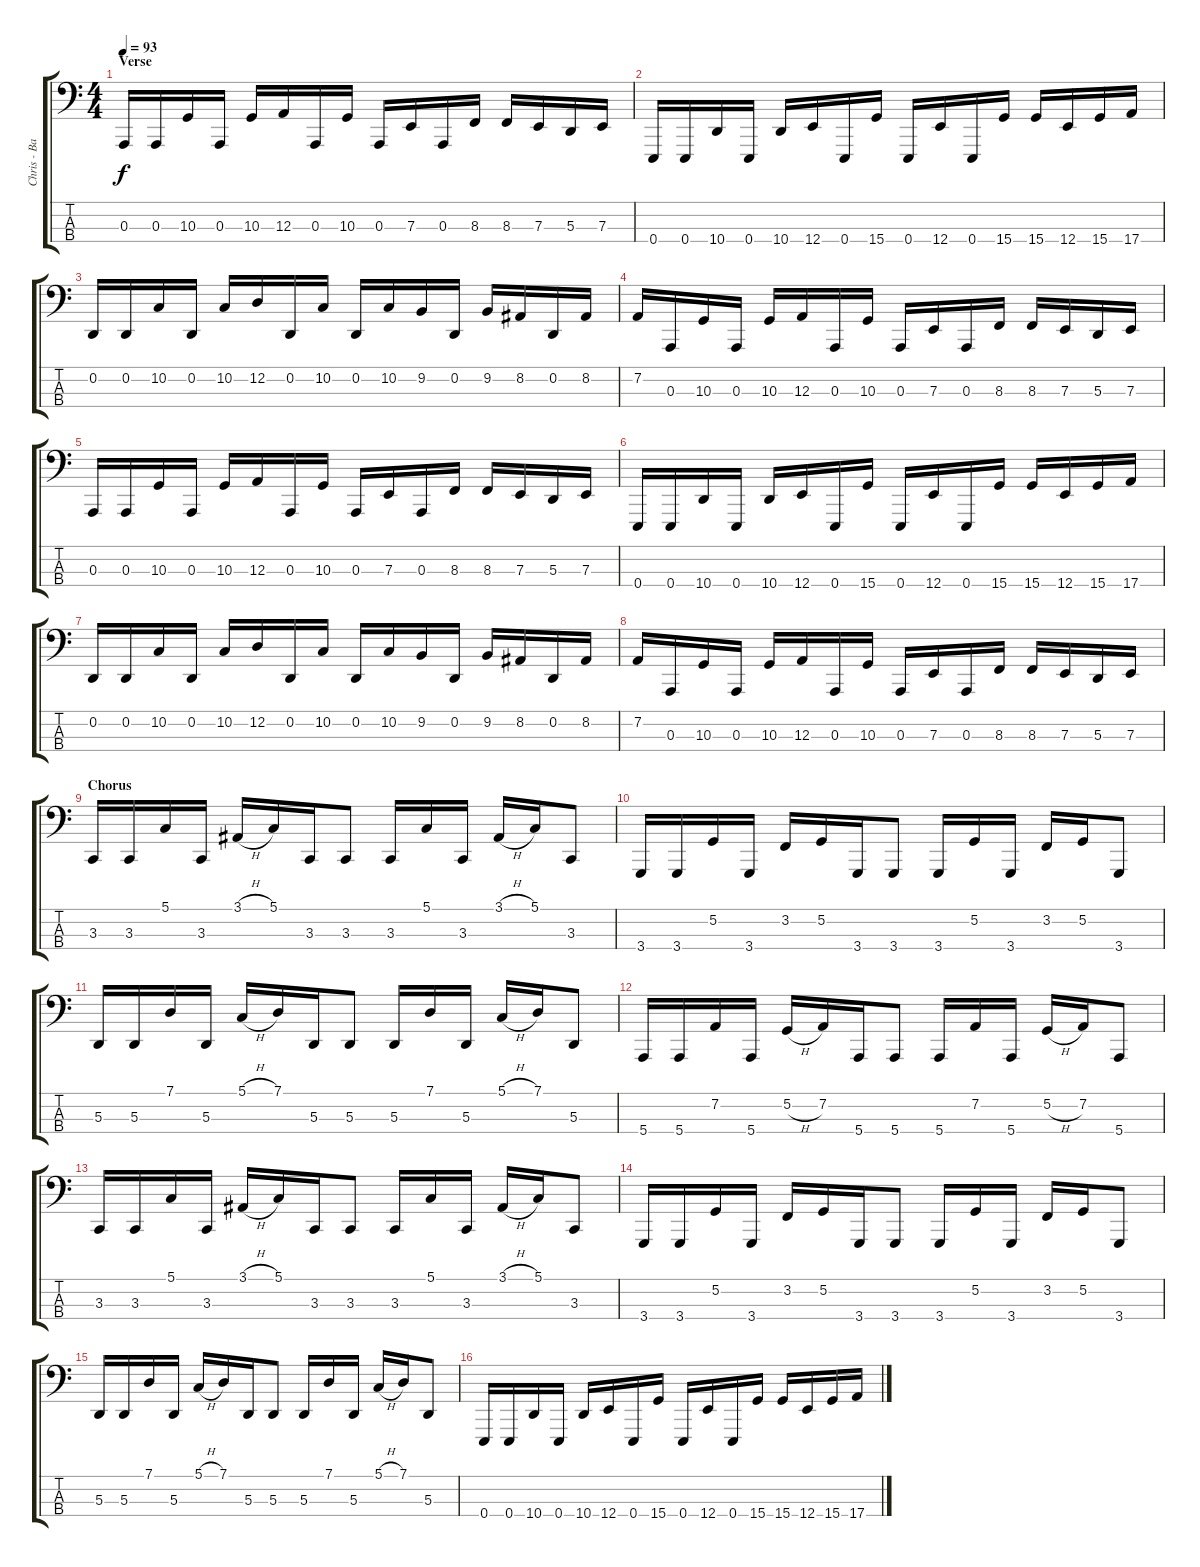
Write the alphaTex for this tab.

\track ("Chris - Bass" "Chris - Ba") {instrument lead2sawtooth}
\staff {score tabs}
\tuning (G2 D2 A1 E1) {hide}
\ts (4 4)
\section ("" "Verse")
\tempo 93
\clef f4
\ks c
0.3.16{dy f} 0.3.16 10.3.16 0.3.16 10.3.16 12.3.16 0.3.16 10.3.16 0.3.16 7.3.16 0.3.16 8.3.16 8.3.16 7.3.16 5.3.16 7.3.16 |
0.4.16 0.4.16 10.4.16 0.4.16 10.4.16 12.4.16 0.4.16 15.4.16 0.4.16 12.4.16 0.4.16 15.4.16 15.4.16 12.4.16 15.4.16 17.4.16 |
0.2.16 0.2.16 10.2.16 0.2.16 10.2.16 12.2.16 0.2.16 10.2.16 0.2.16 10.2.16 9.2.16 0.2.16 9.2.16 8.2.16 0.2.16 8.2.16 |
7.2.16 0.3.16 10.3.16 0.3.16 10.3.16 12.3.16 0.3.16 10.3.16 0.3.16 7.3.16 0.3.16 8.3.16 8.3.16 7.3.16 5.3.16 7.3.16 |
0.3.16 0.3.16 10.3.16 0.3.16 10.3.16 12.3.16 0.3.16 10.3.16 0.3.16 7.3.16 0.3.16 8.3.16 8.3.16 7.3.16 5.3.16 7.3.16 |
0.4.16 0.4.16 10.4.16 0.4.16 10.4.16 12.4.16 0.4.16 15.4.16 0.4.16 12.4.16 0.4.16 15.4.16 15.4.16 12.4.16 15.4.16 17.4.16 |
0.2.16 0.2.16 10.2.16 0.2.16 10.2.16 12.2.16 0.2.16 10.2.16 0.2.16 10.2.16 9.2.16 0.2.16 9.2.16 8.2.16 0.2.16 8.2.16 |
7.2.16 0.3.16 10.3.16 0.3.16 10.3.16 12.3.16 0.3.16 10.3.16 0.3.16 7.3.16 0.3.16 8.3.16 8.3.16 7.3.16 5.3.16 7.3.16 |
\section ("" "Chorus")
3.3.16 3.3.16 5.1.16 3.3.16 3.1{h}.16 5.1.16 3.3.16 3.3.8 3.3.16 5.1.16 3.3.16 3.1{h}.16 5.1.16 3.3.8 |
3.4.16 3.4.16 5.2.16 3.4.16 3.2.16 5.2.16 3.4.16 3.4.8 3.4.16 5.2.16 3.4.16 3.2.16 5.2.16 3.4.8 |
5.3.16 5.3.16 7.1.16 5.3.16 5.1{h}.16 7.1.16 5.3.16 5.3.8 5.3.16 7.1.16 5.3.16 5.1{h}.16 7.1.16 5.3.8 |
5.4.16 5.4.16 7.2.16 5.4.16 5.2{h}.16 7.2.16 5.4.16 5.4.8 5.4.16 7.2.16 5.4.16 5.2{h}.16 7.2.16 5.4.8 |
3.3.16 3.3.16 5.1.16 3.3.16 3.1{h}.16 5.1.16 3.3.16 3.3.8 3.3.16 5.1.16 3.3.16 3.1{h}.16 5.1.16 3.3.8 |
3.4.16 3.4.16 5.2.16 3.4.16 3.2.16 5.2.16 3.4.16 3.4.8 3.4.16 5.2.16 3.4.16 3.2.16 5.2.16 3.4.8 |
5.3.16 5.3.16 7.1.16 5.3.16 5.1{h}.16 7.1.16 5.3.16 5.3.8 5.3.16 7.1.16 5.3.16 5.1{h}.16 7.1.16 5.3.8 |
0.4.16 0.4.16 10.4.16 0.4.16 10.4.16 12.4.16 0.4.16 15.4.16 0.4.16 12.4.16 0.4.16 15.4.16 15.4.16 12.4.16 15.4.16 17.4.16
